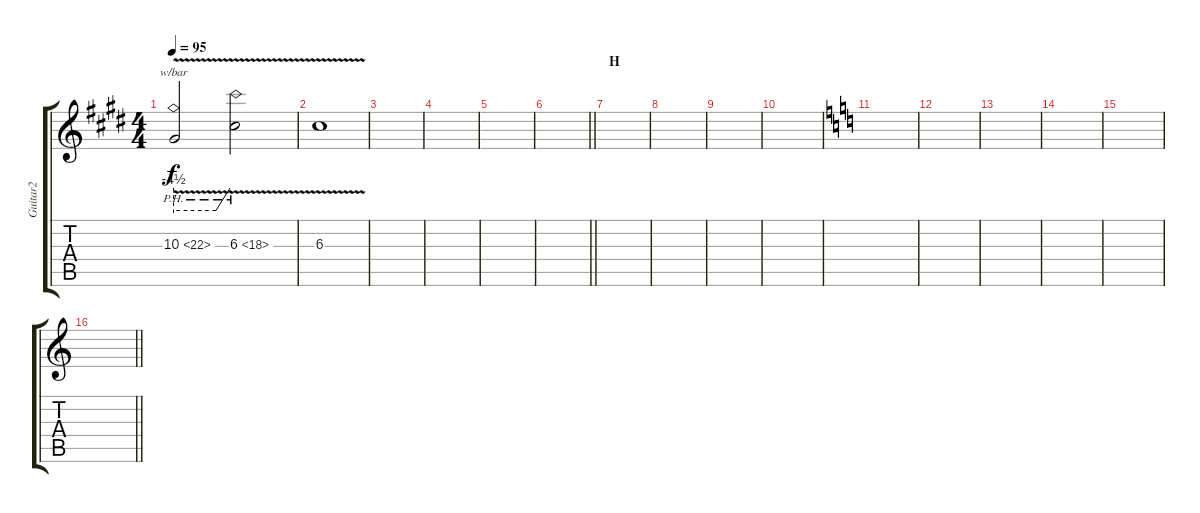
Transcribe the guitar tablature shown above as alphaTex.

\track ("Guitar2" "Guitar2") {instrument distortionguitar}
\staff {score tabs}
\tuning (E4 B3 G3 D3 A2 E2) {hide}
\ts (4 4)
\tempo 95
\clef g2
\ks e
10.3{ph 12 v}.2{tbe (custom default 0 -18 45 -18 60 0) dy f} 6.3{ph 12 v}.2 |
6.3{v}.1 |
|
|
|
\barLineRight lightlight
|
\section ("" "H")
|
|
|
|
\ks c
|
|
|
|
|
\barLineRight lightlight
